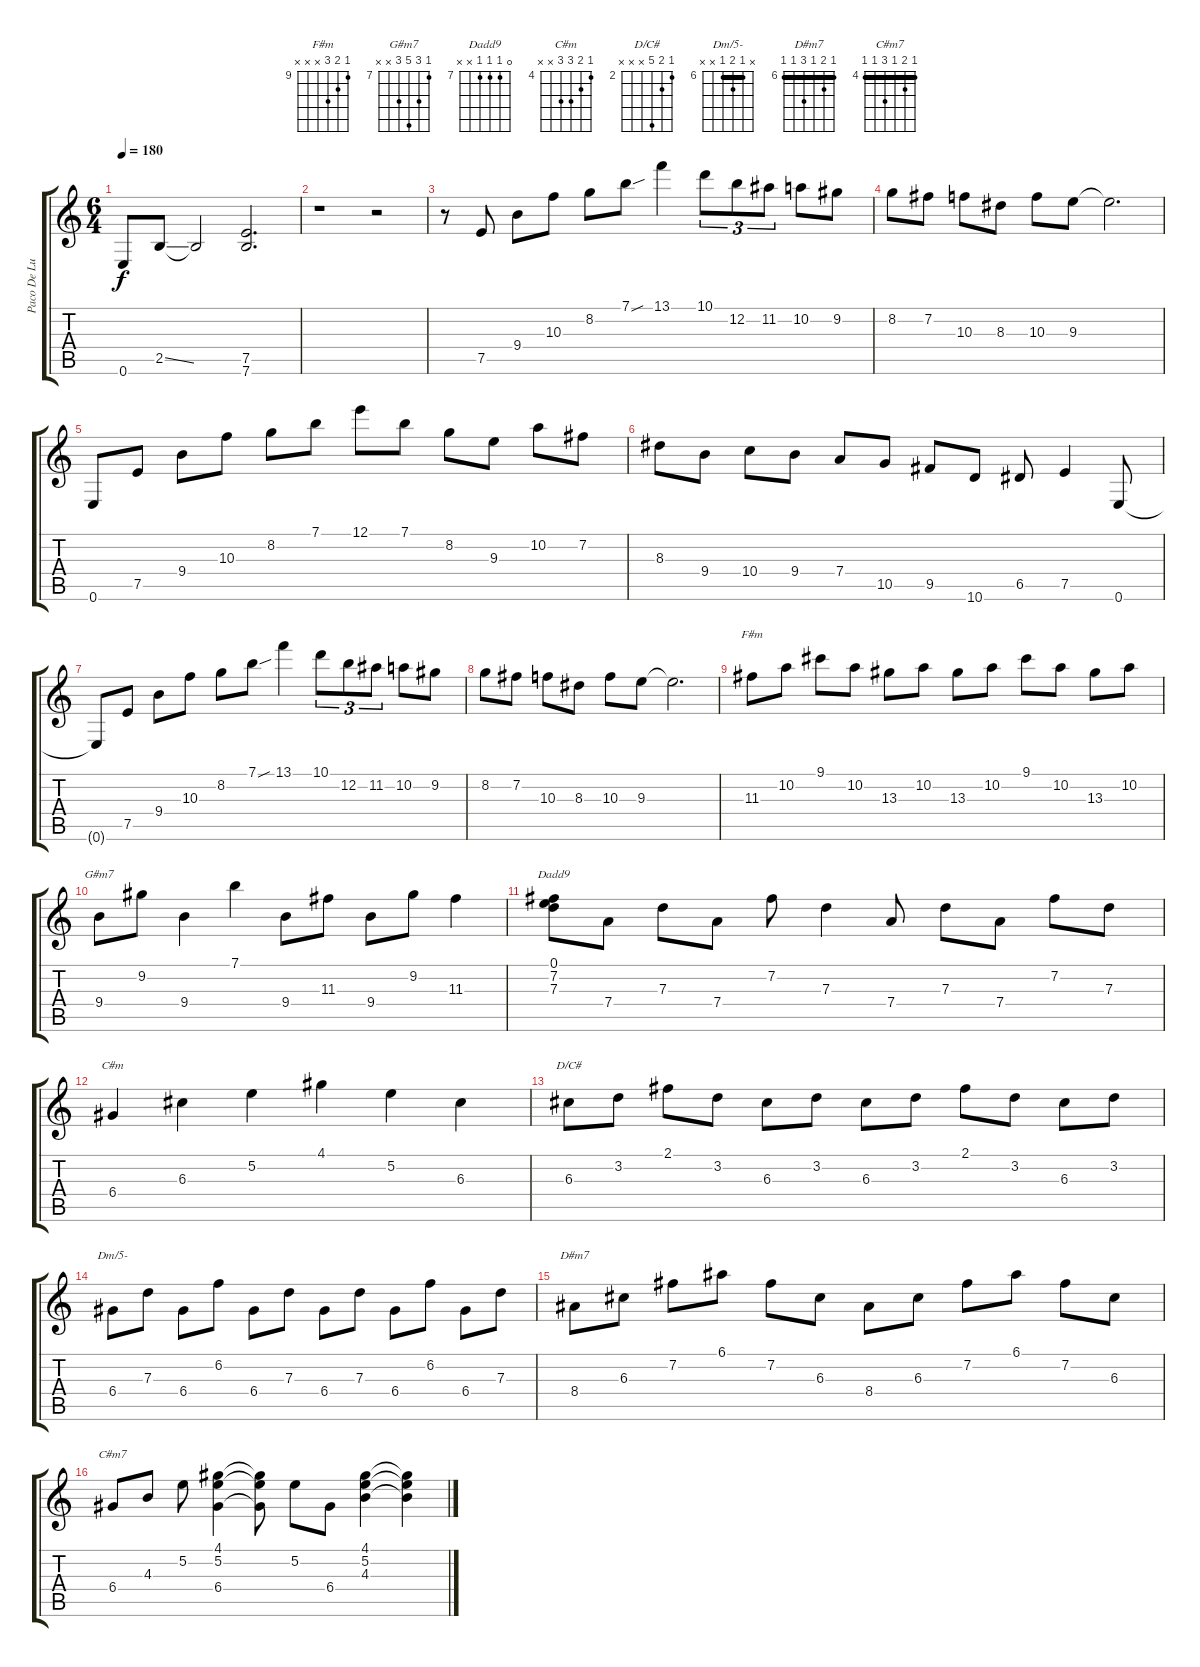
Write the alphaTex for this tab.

\track ("Paco De Lucia" "Paco De Lu") {instrument acousticguitarsteel}
\staff {score tabs}
\tuning (E4 B3 G3 D3 A2 E2) {hide}
\chord ("F#m" 9 10 11 x x x) {firstfret 9}
\chord ("G#m7" 7 9 11 9 x x) {firstfret 7}
\chord ("Dadd9" 0 7 7 7 x x) {firstfret 7}
\chord ("C#m" 4 5 6 6 x x) {firstfret 4}
\chord ("D/C#" 2 3 6 x x x) {firstfret 2}
\chord ("Dm/5-" x 6 7 6 x x) {firstfret 6 barre 6}
\chord ("D#m7" 6 7 6 8 6 6) {firstfret 6 barre 6}
\chord ("C#m7" 4 5 4 6 4 4) {firstfret 4 barre 4}
\ts (6 4)
\tempo 180
\clef g2
\ks c
0.6.8{dy f} 2.5{ss}.8 2.5{t}.2 (7.5 7.6).2{d} |
r.1 r.2 |
r.8 7.5.8 9.4.8 10.3.8 8.2.8 7.1{sou}.8 13.1.4 10.1.8{tu (3 2)} 12.2.8{tu (3 2)} 11.2.8{tu (3 2)} 10.2.8 9.2.8 |
8.2.8 7.2.8 10.3.8 8.3.8 10.3.8 9.3.8 9.3{t}.2{d} |
0.6.8 7.5.8 9.4.8 10.3.8 8.2.8 7.1.8 12.1.8 7.1.8 8.2.8 9.3.8 10.2.8 7.2.8 |
8.3.8 9.4.8 10.4.8 9.4.8 7.4.8 10.5.8 9.5.8 10.6.8 6.5.8 7.5.4 0.6.8 |
0.6{t}.8 7.5.8 9.4.8 10.3.8 8.2.8 7.1{sou}.8 13.1.4 10.1.8{tu (3 2)} 12.2.8{tu (3 2)} 11.2.8{tu (3 2)} 10.2.8 9.2.8 |
8.2.8 7.2.8 10.3.8 8.3.8 10.3.8 9.3.8 9.3{t}.2{d} |
11.3.8{ch "F#m"} 10.2.8 9.1.8 10.2.8 13.3.8 10.2.8 13.3.8 10.2.8 9.1.8 10.2.8 13.3.8 10.2.8 |
9.4.8{ch "G#m7"} 9.2.8 9.4.4 7.1.4 9.4.8 11.3.8 9.4.8 9.2.8 11.3.4 |
(0.1 7.2 7.3).8{ch "Dadd9"} 7.4.8 7.3.8 7.4.8 7.2.8 7.3.4 7.4.8 7.3.8 7.4.8 7.2.8 7.3.8 |
6.4.4{ch "C#m"} 6.3.4 5.2.4 4.1.4 5.2.4 6.3.4 |
6.3.8{ch "D/C#"} 3.2.8 2.1.8 3.2.8 6.3.8 3.2.8 6.3.8 3.2.8 2.1.8 3.2.8 6.3.8 3.2.8 |
6.4.8{ch "Dm/5-"} 7.3.8 6.4.8 6.2.8 6.4.8 7.3.8 6.4.8 7.3.8 6.4.8 6.2.8 6.4.8 7.3.8 |
8.4.8{ch "D#m7"} 6.3.8 7.2.8 6.1.8 7.2.8 6.3.8 8.4.8 6.3.8 7.2.8 6.1.8 7.2.8 6.3.8 |
6.4.8{ch "C#m7"} 4.3.8 5.2.8 (4.1 5.2 6.4).4 (4.1{t} 5.2{t} 6.4{t}).8 5.2.8 6.4.8 (4.1 5.2 4.3).4 (4.1{t} 5.2{t} 4.3{t}).4
